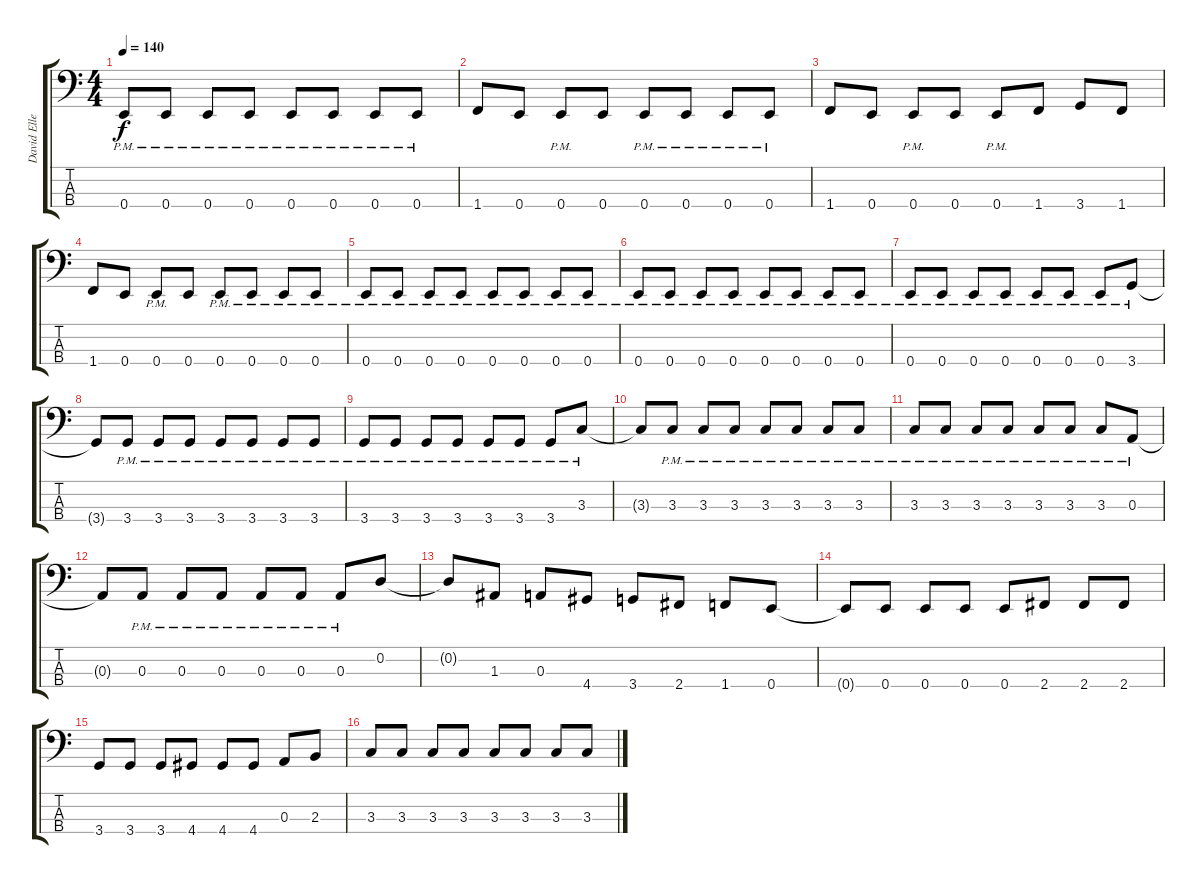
\track ("David Ellefson (Bass)" "David Elle") {instrument electricbasspick}
\staff {score tabs}
\tuning (G2 D2 A1 E1) {hide}
\ts (4 4)
\tempo 140
\clef f4
\ks c
0.4{pm}.8{dy f} 0.4{pm}.8 0.4{pm}.8 0.4{pm}.8 0.4{pm}.8 0.4{pm}.8 0.4{pm}.8 0.4{pm}.8 |
1.4.8 0.4.8 0.4{pm}.8 0.4.8 0.4{pm}.8 0.4{pm}.8 0.4{pm}.8 0.4{pm}.8 |
1.4.8 0.4.8 0.4{pm}.8 0.4.8 0.4{pm}.8 1.4.8 3.4.8 1.4.8 |
1.4.8 0.4.8 0.4{pm}.8 0.4.8 0.4{pm}.8 0.4{pm}.8 0.4{pm}.8 0.4{pm}.8 |
0.4{pm}.8 0.4{pm}.8 0.4{pm}.8 0.4{pm}.8 0.4{pm}.8 0.4{pm}.8 0.4{pm}.8 0.4{pm}.8 |
0.4{pm}.8 0.4{pm}.8 0.4{pm}.8 0.4{pm}.8 0.4{pm}.8 0.4{pm}.8 0.4{pm}.8 0.4{pm}.8 |
0.4{pm}.8 0.4{pm}.8 0.4{pm}.8 0.4{pm}.8 0.4{pm}.8 0.4{pm}.8 0.4{pm}.8 3.4{pm}.8 |
3.4{t}.8 3.4{pm}.8 3.4{pm}.8 3.4{pm}.8 3.4{pm}.8 3.4{pm}.8 3.4{pm}.8 3.4{pm}.8 |
3.4{pm}.8 3.4{pm}.8 3.4{pm}.8 3.4{pm}.8 3.4{pm}.8 3.4{pm}.8 3.4{pm}.8 3.3{pm}.8 |
3.3{t}.8 3.3{pm}.8 3.3{pm}.8 3.3{pm}.8 3.3{pm}.8 3.3{pm}.8 3.3{pm}.8 3.3{pm}.8 |
3.3{pm}.8 3.3{pm}.8 3.3{pm}.8 3.3{pm}.8 3.3{pm}.8 3.3{pm}.8 3.3{pm}.8 0.3{pm}.8 |
0.3{t}.8 0.3{pm}.8 0.3{pm}.8 0.3{pm}.8 0.3{pm}.8 0.3{pm}.8 0.3{pm}.8 0.2.8 |
0.2{t}.8 1.3.8 0.3.8 4.4.8 3.4.8 2.4.8 1.4.8 0.4.8 |
0.4{t}.8 0.4.8 0.4.8 0.4.8 0.4.8 2.4.8 2.4.8 2.4.8 |
3.4.8 3.4.8 3.4.8 4.4.8 4.4.8 4.4.8 0.3.8 2.3.8 |
3.3.8 3.3.8 3.3.8 3.3.8 3.3.8 3.3.8 3.3.8 3.3.8
